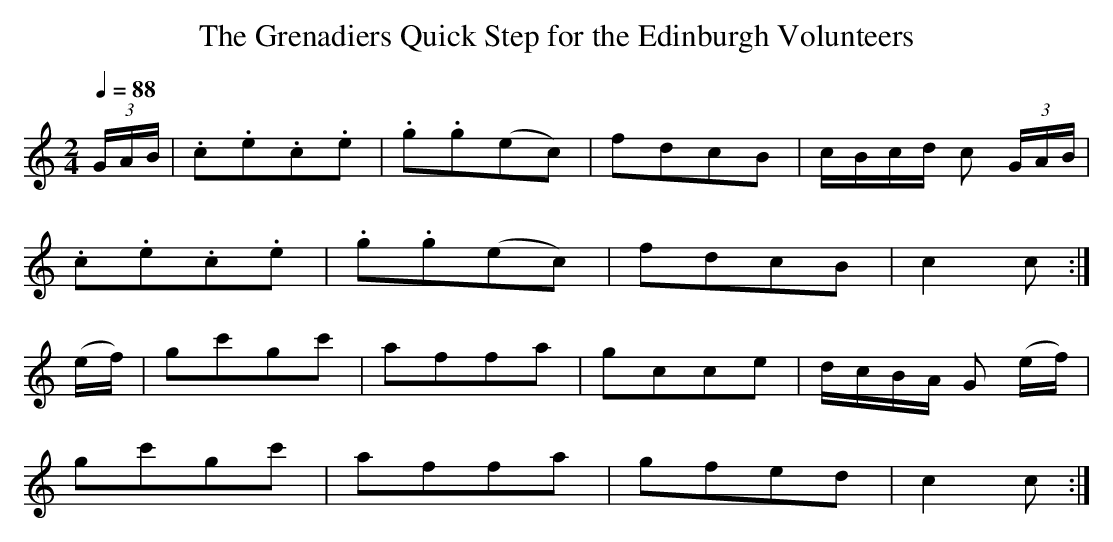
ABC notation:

X:1
T:The Grenadiers Quick Step for the Edinburgh Volunteers
M:2/4
L:1/8
Q:1/4=88
K:C
(3G/A/B/|.c.e.c.e|.g.g(ec)|fdcB|c/B/c/d/ c (3G/A/B/|
         .c.e.c.e|.g.g(ec)|fdcB|c2       c        :|
(e/f/)  | gc'gc' | affa   |gcce|d/c/B/A/ G  (e/f/) |
          gc'gc' | affa   |gfed|c2       c        :|
